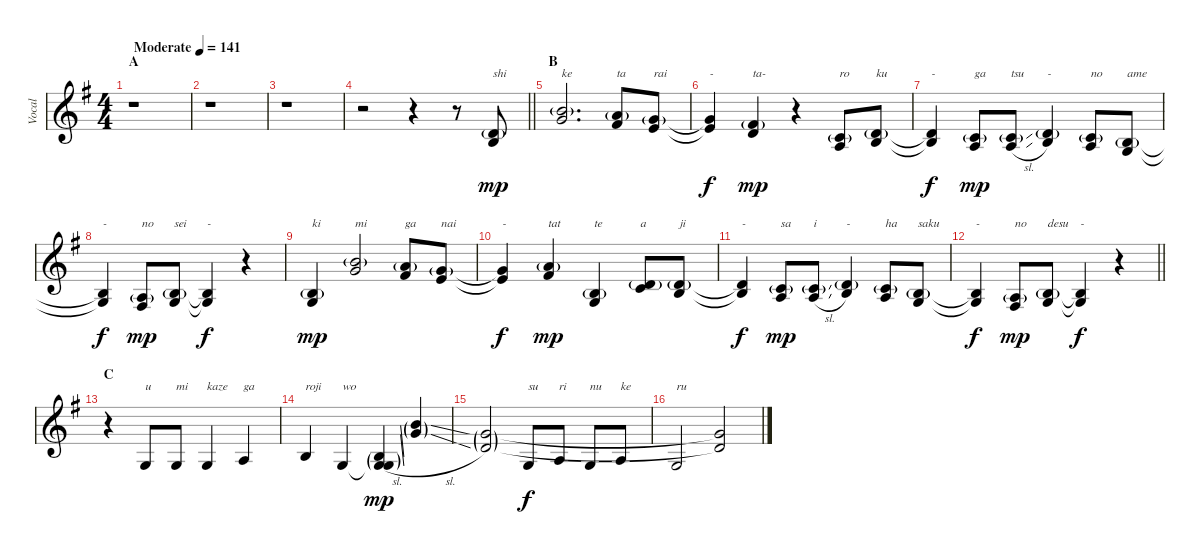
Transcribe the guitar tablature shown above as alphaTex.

\track ("Vocal" "Vocal") {instrument clarinet}
\staff {score}
\tuning (E4 B3 G3 D3 A2 E2) {hide}
\ts (4 4)
\section ("" "A")
\tempo (141 "Moderate")
\clef g2
\ks g
r.1{dy mp instrument clarinet} |
r.1 |
r.1 |
\barLineRight lightlight
r.2 r.4 r.8 (3.2{g} 4.3).8{txt "shi"} |
\section ("" "B")
(7.1{g} 8.2).2{d txt "ke"} (5.1{g} 7.2).8{txt "ta"} (3.1{g} 5.2).8{txt "rai"} |
(3.1{t} 5.2{t}).4{txt "-" dy f} (2.1{g} 3.2).4{txt "ta-" dy mp} r.4 (1.2{g} 2.3).8{txt "ro"} (3.2{g} 4.3).8{txt "ku"} |
(3.2{t} 4.3{t}).4{txt "-" dy f} (1.2{g} 2.3).8{txt "ga" dy mp} (1.2{sl g} 2.3{sl}).8{txt "tsu"} (3.2{g} 4.3).4{txt "-"} (1.2{g} 2.3).8{txt "no"} (0.2{g} 0.3).8{txt "ame"} |
(0.2{t} 0.3{t}).4{txt "-" dy f} (2.3{g} 4.4).8{txt "no" dy mp} (0.2{g} 0.3).8{txt "sei"} (0.2{t} 0.3{t}).4{txt "-" dy f} r.4 |
(0.2{g} 0.3).4{txt "ki" dy mp} (7.1{g} 8.2).2{txt "mi"} (5.1{g} 7.2).8{txt "ga"} (3.1{g} 5.2).8{txt "nai"} |
(3.1{t} 5.2{t}).4{txt "-" dy f} (5.1{g} 7.2).4{txt "tat" dy mp} (0.2{g} 0.3).4{txt "te"} (3.2{g} 5.3).8{txt "a"} (3.2{g} 4.3).8{txt "ji"} |
(3.2{t} 4.3{t}).4{txt "-" dy f} (1.2{g} 2.3).8{txt "sa" dy mp} (1.2{sl g} 2.3{sl}).8{txt "i"} (3.2{g} 4.3).4{txt "-"} (1.2{g} 2.3).8{txt "ha"} (0.2{g} 0.3).8{txt "saku"} |
\barLineRight lightlight
(0.2{t} 0.3{t}).4{txt "-" dy f} (2.3{g} 4.4).8{txt "no" dy mp} (0.2{g} 0.3).8{txt "desu"} (0.2{t} 0.3{t}).4{txt "-" dy f} r.4 |
\section ("" "C")
r.4 0.3.8{txt "u"} 0.3.8{txt "mi"} 0.3.4{txt "kaze"} 2.3.4{txt "ga"} |
0.2.4{txt "roji"} 5.4.4{txt "wo"} (0.2{sl g} 0.3{sl g} 5.4{t}).4{dy mp} (12.2{sl g} 12.3{sl g}).4 |
(8.2{g} 7.3{g}).2 5.4.8{txt "su" dy f} 7.4.8{txt "ri"} 5.4.8{txt "nu"} 7.4.8{txt "ke"} |
5.4.2{txt "ru"} (8.2{t} 7.3{t}).2
